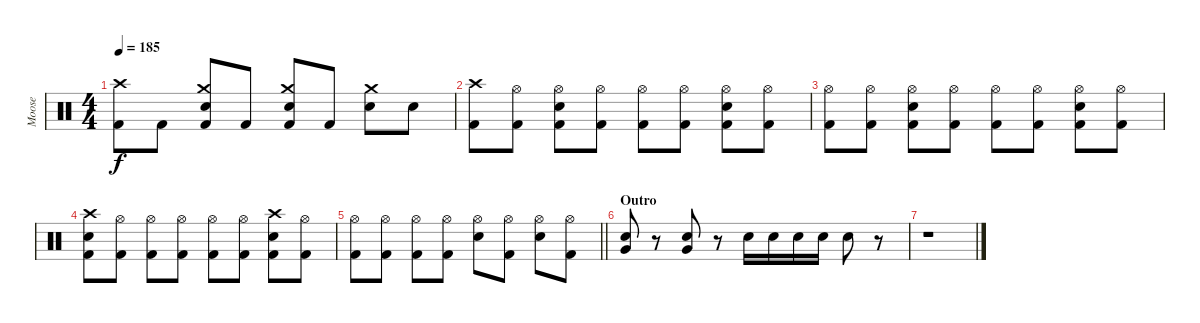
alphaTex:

\track ("Moose" "Moose") {instrument percussion}
\staff {score}
\articulation defaults
\ts (4 4)
\tempo 185
\clef neutral
\ks c
("Crash high (hit)" "Kick (hit) 2").8{dy f} "Kick (hit) 2".8 ("Crash medium (hit)" "Electric Snare (hit)" "Kick (hit) 2").8 "Kick (hit) 2".8 ("Crash medium (hit)" "Electric Snare (hit)" "Kick (hit) 2").8 "Kick (hit) 2".8 ("Crash medium (hit)" "Electric Snare (hit)").8 "Electric Snare (hit)".8 |
("Crash high (hit)" "Kick (hit) 2").8 ("Hi-Hat (open)" "Kick (hit) 2").8 ("Hi-Hat (open)" "Electric Snare (hit)" "Kick (hit) 2").8 ("Hi-Hat (open)" "Kick (hit) 2").8 ("Hi-Hat (open)" "Kick (hit) 2").8 ("Hi-Hat (open)" "Kick (hit) 2").8 ("Hi-Hat (open)" "Electric Snare (hit)" "Kick (hit) 2").8 ("Hi-Hat (open)" "Kick (hit) 2").8 |
("Hi-Hat (open)" "Kick (hit) 2").8 ("Hi-Hat (open)" "Kick (hit) 2").8 ("Hi-Hat (open)" "Electric Snare (hit)" "Kick (hit) 2").8 ("Hi-Hat (open)" "Kick (hit) 2").8 ("Hi-Hat (open)" "Kick (hit) 2").8 ("Hi-Hat (open)" "Kick (hit) 2").8 ("Hi-Hat (open)" "Electric Snare (hit)" "Kick (hit) 2").8 ("Hi-Hat (open)" "Kick (hit) 2").8 |
("Crash high (hit)" "Electric Snare (hit)" "Kick (hit) 2").8 ("Hi-Hat (open)" "Kick (hit) 2").8 ("Hi-Hat (open)" "Kick (hit) 2").8 ("Hi-Hat (open)" "Kick (hit) 2").8 ("Hi-Hat (open)" "Kick (hit) 2").8 ("Hi-Hat (open)" "Kick (hit) 2").8 ("Crash high (hit)" "Electric Snare (hit)" "Kick (hit) 2").8 ("Hi-Hat (open)" "Kick (hit) 2").8 |
\barLineRight lightlight
("Hi-Hat (open)" "Kick (hit) 2").8 ("Hi-Hat (open)" "Kick (hit) 2").8 ("Hi-Hat (open)" "Kick (hit) 2").8 ("Hi-Hat (open)" "Kick (hit) 2").8 ("Hi-Hat (open)" "Electric Snare (hit)").8 ("Hi-Hat (open)" "Kick (hit) 2").8 ("Hi-Hat (open)" "Electric Snare (hit)").8 ("Hi-Hat (open)" "Kick (hit) 2").8 |
\section ("" "Outro")
("Electric Snare (hit)" "Very Low Tom (hit)").8 r.8 ("Electric Snare (hit)" "Very Low Tom (hit)").8 r.8 "Electric Snare (hit)".16 "Electric Snare (hit)".16 "Electric Snare (hit)".16 "Electric Snare (hit)".16 "Electric Snare (hit)".8 r.8 |
r.1
